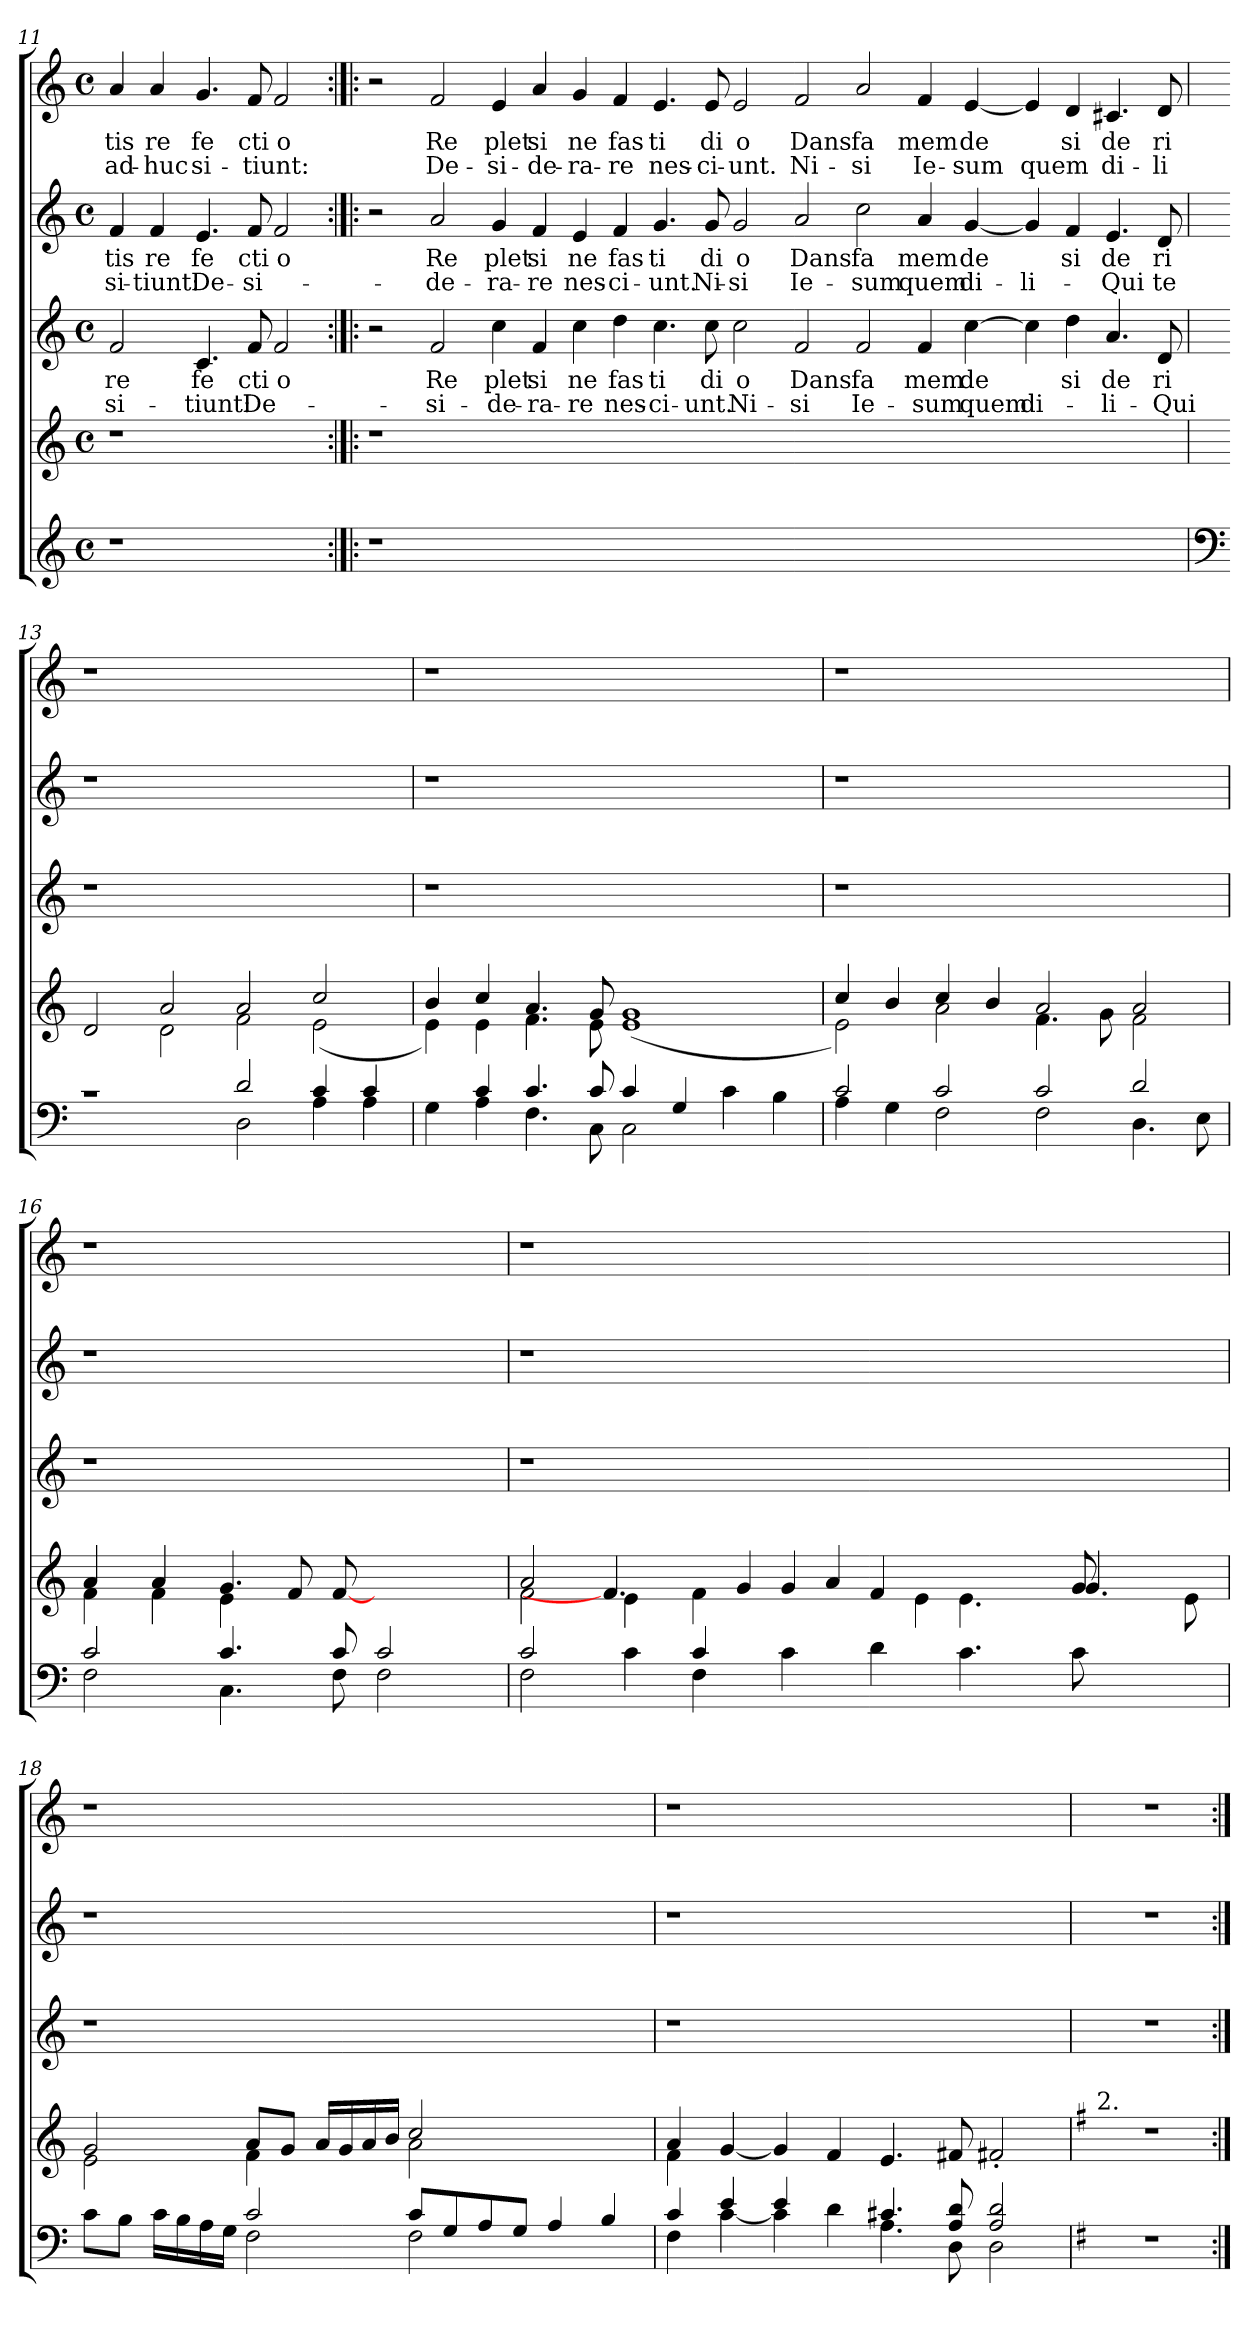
**kern	**kern	**kern	**text	**text	**kern	**text	**text	**kern	**text	**text
*part5	*part4	*part3	*part3	*part3	*part2	*part2	*part2	*part1	*part1	*part1
*staff5	*staff4	*staff3	*staff3	*staff3	*staff2	*staff2	*staff2	*staff1	*staff1	*staff1
!!LO:LB:g=z
*clefG2	*clefG2	*clefG2	*	*	*clefG2	*	*	*clefG2	*	*
*k[]	*k[]	*k[]	*	*	*k[]	*	*	*k[]	*	*
*C:	*C:	*C:	*	*	*C:	*	*	*C:	*	*
*M4/4	*M4/4	*M4/4	*	*	*M4/4	*	*	*M4/4	*	*
*met(c)	*met(c)	*met(c)	*	*	*met(c)	*	*	*met(c)	*	*
=11	=11	=11	=11	=11	=11	=11	=11	=11	=11	=11
!	!	!	!LO:LY:b	!LO:LY:b	!	!LO:LY:b	!LO:LY:b	!	!LO:LY:b	!LO:LY:b
1r	1r	2f/	re	si-	4f/	tis	si-	4a/	tis	ad-
!	!	!	!	!	!	!LO:LY:b	!LO:LY:b	!	!LO:LY:b	!LO:LY:b
.	.	.	.	.	4f/	re	-tiunt:	4a/	re	-huc
!	!	!	!LO:LY:b	!LO:LY:b	!	!LO:LY:b	!LO:LY:b	!	!LO:LY:b	!LO:LY:b
.	.	4.c/	fe	-tiunt:	4.e/	fe	De-	4.g/	fe	si-
!	!	!	!LO:LY:b	!LO:LY:b	!	!LO:LY:b	!LO:LY:b	!	!LO:LY:b	!LO:LY:b
.	.	8f/	cti	De-	8f/	cti	-si-	8f/	cti	-tiunt:
!	!	!	!LO:LY:b	!	!	!LO:LY:b	!	!	!LO:LY:b	!
2ryy	2ryy	2f/	o	.	2f/	o	.	2f/	o	.
=12:|!|:	=12:|!|:	=12:|!|:	=12:|!|:	=12:|!|:	=12:|!|:	=12:|!|:	=12:|!|:	=12:|!|:	=12:|!|:	=12:|!|:
1r	1r	2r	.	.	2r	.	.	2r	.	.
!	!	!	!LO:LY:b	!LO:LY:b	!	!LO:LY:b	!LO:LY:b	!	!LO:LY:b	!LO:LY:b
.	.	2f/	Re	-si-	2a/	Re	-de-	2f/	Re	De-
!	!	!	!LO:LY:b	!LO:LY:b	!	!LO:LY:b	!LO:LY:b	!	!LO:LY:b	!LO:LY:b
00ryy	00ryy	4cc\	plet	-de-	4g/	plet	-ra-	4e/	plet	-si-
!	!	!	!LO:LY:b	!LO:LY:b	!	!LO:LY:b	!LO:LY:b	!	!LO:LY:b	!LO:LY:b
.	.	4f/	si	-ra-	4f/	si	-re	4a/	si	-de-
!	!	!	!LO:LY:b	!LO:LY:b	!	!LO:LY:b	!LO:LY:b	!	!LO:LY:b	!LO:LY:b
.	.	4cc\	ne	-re	4e/	ne	nes-	4g/	ne	-ra-
!	!	!	!LO:LY:b	!LO:LY:b	!	!LO:LY:b	!LO:LY:b	!	!LO:LY:b	!LO:LY:b
.	.	4dd\	fas	nes-	4f/	fas	-ci-	4f/	fas	-re
!	!	!	!LO:LY:b	!LO:LY:b	!	!LO:LY:b	!LO:LY:b	!	!LO:LY:b	!LO:LY:b
.	.	4.cc\	ti	-ci-	4.g/	ti	-unt.	4.e/	ti	nes-
!	!	!	!LO:LY:b	!LO:LY:b	!	!LO:LY:b	!LO:LY:b	!	!LO:LY:b	!LO:LY:b
.	.	8cc\	di	-unt.	8g/	di	Ni-	8e/	di	-ci-
!	!	!	!LO:LY:b	!LO:LY:b	!	!LO:LY:b	!LO:LY:b	!	!LO:LY:b	!LO:LY:b
.	.	2cc\	o	Ni-	2g/	o	-si	2e/	o	-unt.
!	!	!	!LO:LY:b	!LO:LY:b	!	!LO:LY:b	!LO:LY:b	!	!LO:LY:b	!LO:LY:b
.	.	2f/	Dans	-si	2a/	Dans	Ie-	2f/	Dans	Ni-
!	!	!	!LO:LY:b	!LO:LY:b	!	!LO:LY:b	!LO:LY:b	!	!LO:LY:b	!LO:LY:b
.	.	2f/	fa	Ie-	2cc\	fa	-sum	2a/	fa	-si
!	!	!	!LO:LY:b	!LO:LY:b	!	!LO:LY:b	!LO:LY:b	!	!LO:LY:b	!LO:LY:b
.	.	4f/	mem	-sum	4a/	mem	quem	4f/	mem	Ie-
!	!	!	!LO:LY:b	!LO:LY:b	!	!LO:LY:b	!LO:LY:b	!	!LO:LY:b	!LO:LY:b
.	.	[>4cc\	de	quem	[<4g/	de	di-	[<4e/	de	-sum
!	!	!	!	!LO:LY:b	!	!	!LO:LY:b	!	!	!LO:LY:b
.	.	4cc\]	.	di-	4g/]	.	-li-	4e/]	.	quem
!	!	!	!LO:LY:b	!	!	!LO:LY:b	!	!	!LO:LY:b	!
.	.	4dd\	si	.	4f/	si	.	4d/	si	.
!	!	!	!LO:LY:b	!LO:LY:b	!	!LO:LY:b	!LO:LY:b	!	!LO:LY:b	!LO:LY:b
2ryy	2ryy	4.a/	de	-li-	4.e/	de	-Qui	4.c#X/	de	di-
!	!	!	!LO:LY:b	!LO:LY:b	!	!LO:LY:b	!LO:LY:b	!	!LO:LY:b	!LO:LY:b
.	.	8d/	ri	-Qui	8d/	ri	te	8d/	ri	-li-
!!LO:PB:g=z
=13	=13	=13	=13	=13	=13	=13	=13	=13	=13	=13
*clefF4	*	*	*	*	*	*	*	*	*	*
*^	*^	*	*	*	*	*	*	*	*	*
1rc	1ryy	2d/	2ryy	1r	.	.	1r	.	.	1r	.	.
.	.	2a/	2d\	.	.	.	.	.	.	.	.	.
2D\	2d/	2a/	2f\	1ryy	.	.	1ryy	.	.	1ryy	.	.
4A\	4c/	2cc/	(<2e\	.	.	.	.	.	.	.	.	.
4A\	4c/	.	.	.	.	.	.	.	.	.	.	.
=14	=14	=14	=14	=14	=14	=14	=14	=14	=14	=14	=14	=14
4G\	4ryy	4b/	4e\)	1r	.	.	1r	.	.	1r	.	.
4c/	4A\	4cc/	4e\	.	.	.	.	.	.	.	.	.
4.c/	4.F\	4.a/	4.f\	.	.	.	.	.	.	.	.	.
8c/	8C\	8g/	8e\	.	.	.	.	.	.	.	.	.
4c/	2C\	1g	(<1e	1ryy	.	.	1ryy	.	.	1ryy	.	.
4G/	.	.	.	.	.	.	.	.	.	.	.	.
4c\	2ryy	.	.	.	.	.	.	.	.	.	.	.
4B\	.	.	.	.	.	.	.	.	.	.	.	.
=15	=15	=15	=15	=15	=15	=15	=15	=15	=15	=15	=15	=15
4A\	2c/	4cc/	2e\)	1r	.	.	1r	.	.	1r	.	.
4G\	.	4b/	.	.	.	.	.	.	.	.	.	.
(2c/	2F\	4cc/	2a\	.	.	.	.	.	.	.	.	.
.	.	4b/	.	.	.	.	.	.	.	.	.	.
(2F\	2c/	4.f\	2a/	1ryy	.	.	1ryy	.	.	1ryy	.	.
.	.	8g\	.	.	.	.	.	.	.	.	.	.
4.D\	2d/	2a/	2f\	.	.	.	.	.	.	.	.	.
8E\	.	.	.	.	.	.	.	.	.	.	.	.
!!LO:LB:g=z
=16	=16	=16	=16	=16	=16	=16	=16	=16	=16	=16	=16	=16
2F\	2c/	4f\	4a/	1r	.	.	1r	.	.	1r	.	.
.	.	4a/	4f\	.	.	.	.	.	.	.	.	.
4.C\	4.c/	4.g/	4e\	.	.	.	.	.	.	.	.	.
.	.	.	8f/	.	.	.	.	.	.	.	.	.
8c/	8F\	2ryy	[8f/	.	.	.	.	.	.	.	.	.
2F\	2c/	.	2ryy	2ryy	.	.	2ryy	.	.	2ryy	.	.
.	.	8ryy	.	.	.	.	.	.	.	.	.	.
=17	=17	=17	=17	=17	=17	=17	=17	=17	=17	=17	=17	=17
2F\	2c/	2a/	2f\	1r	.	.	1r	.	.	1r	.	.
4c\	4ryy	4e\	4.f/]	.	.	.	.	.	.	.	.	.
4F\	4c/	4f\	.	.	.	.	.	.	.	.	.	.
.	.	.	4g/	.	.	.	.	.	.	.	.	.
4c\	4.ryy	4g/	.	1ryy	.	.	1ryy	.	.	1ryy	.	.
.	.	.	4a/	.	.	.	.	.	.	.	.	.
4d\	.	4f/	.	.	.	.	.	.	.	.	.	.
.	1ryy	.	4e\	.	.	.	.	.	.	.	.	.
4.c\	.	4.e\	.	.	.	.	.	.	.	.	.	.
.	.	.	4ryy	.	.	.	.	.	.	.	.	.
8c\	.	8g/	4.g/	.	.	.	.	.	.	.	.	.
4.ryy	.	4.ryy	.	4.ryy	.	.	4.ryy	.	.	4.ryy	.	.
.	.	.	8e\	.	.	.	.	.	.	.	.	.
=18	=18	=18	=18	=18	=18	=18	=18	=18	=18	=18	=18	=18
8c\L	2ryy	2g/	2e\	1r	.	.	1r	.	.	1r	.	.
8B\J	.	.	.	.	.	.	.	.	.	.	.	.
16c\LL	.	.	.	.	.	.	.	.	.	.	.	.
16B\	.	.	.	.	.	.	.	.	.	.	.	.
16A\	.	.	.	.	.	.	.	.	.	.	.	.
16G\JJ	.	.	.	.	.	.	.	.	.	.	.	.
2F\	2c/	8a/L	4f\	.	.	.	.	.	.	.	.	.
.	.	8g/J	.	.	.	.	.	.	.	.	.	.
.	.	16a/LL	4ryy	.	.	.	.	.	.	.	.	.
.	.	16g/	.	.	.	.	.	.	.	.	.	.
.	.	16a/	.	.	.	.	.	.	.	.	.	.
.	.	16b/JJ	.	.	.	.	.	.	.	.	.	.
8c/L	2F\	2cc/	2a\	1ryy	.	.	1ryy	.	.	1ryy	.	.
8G/	.	.	.	.	.	.	.	.	.	.	.	.
8A/	.	.	.	.	.	.	.	.	.	.	.	.
8G/J	.	.	.	.	.	.	.	.	.	.	.	.
4A/	2ryy	2ryy	2ryy	.	.	.	.	.	.	.	.	.
4B/	.	.	.	.	.	.	.	.	.	.	.	.
!!LO:LB:g=z
=19	=19	=19	=19	=19	=19	=19	=19	=19	=19	=19	=19	=19
4c/	4F\	4a/	4f\	1r	.	.	1r	.	.	1r	.	.
4e/	[<4c\	[>4g/	1..ryy	.	.	.	.	.	.	.	.	.
4e/	4c\]	4g/]	.	.	.	.	.	.	.	.	.	.
4d\	4ryy	4f/	.	.	.	.	.	.	.	.	.	.
4.A\	4.c#X/	4.e/	.	1ryy	.	.	1ryy	.	.	1ryy	.	.
8A/ 8d/	8D\	8f#X>/	.	.	.	.	.	.	.	.	.	.
2A/ 2d/	2D\	2f#X'>/	.	.	.	.	.	.	.	.	.	.
*v	*v	*	*	*	*	*	*	*	*	*	*	*
*	*v	*v	*	*	*	*	*	*	*	*	*
=20	=20	=20	=20	=20	=20	=20	=20	=20	=20	=20
*k[f#]	*k[f#]	*	*	*	*	*	*	*	*	*
*G:	*G:	*	*	*	*	*	*	*	*	*
*^	*	*	*	*	*	*	*	*	*	*
!	!	!LO:TX:a:t=2.	!	!	!	!	!	!	!	!	!
*v	*v	*	*	*	*	*	*	*	*	*	*
1r	1r	1r	.	.	1r	.	.	1r	.	.
=:|!	=:|!	=:|!	=:|!	=:|!	=:|!	=:|!	=:|!	=:|!	=:|!	=:|!
*-	*-	*-	*-	*-	*-	*-	*-	*-	*-	*-
